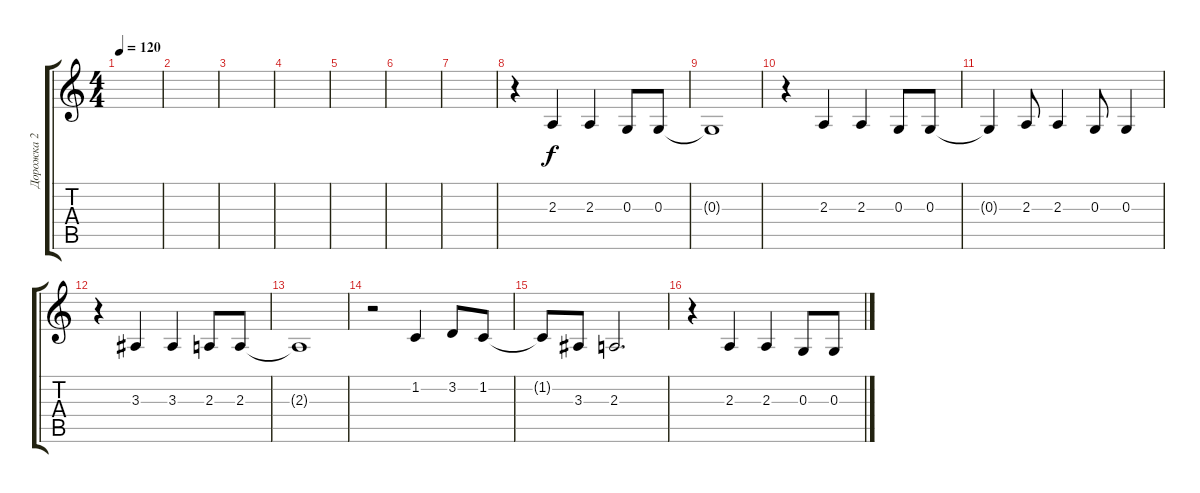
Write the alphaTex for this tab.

\track ("Дорожка 2" "Дорожка 2") {instrument harmonica}
\staff {score tabs}
\tuning (E4 B3 G3 D3 A2 E2) {hide}
\ts (4 4)
\tempo 120
\clef g2
\ks c
|
|
|
|
|
|
|
r.4 2.3.4 2.3.4 0.3.8 0.3.8 |
0.3{t}.1 |
r.4 2.3.4 2.3.4 0.3.8 0.3.8 |
0.3{t}.4 2.3.8 2.3.4 0.3.8 0.3.4 |
r.4 3.3.4 3.3.4 2.3.8 2.3.8 |
2.3{t}.1 |
r.2 1.2.4 3.2.8 1.2.8 |
1.2{t}.8 3.3.8 2.3.2{d} |
r.4 2.3.4 2.3.4 0.3.8 0.3.8
